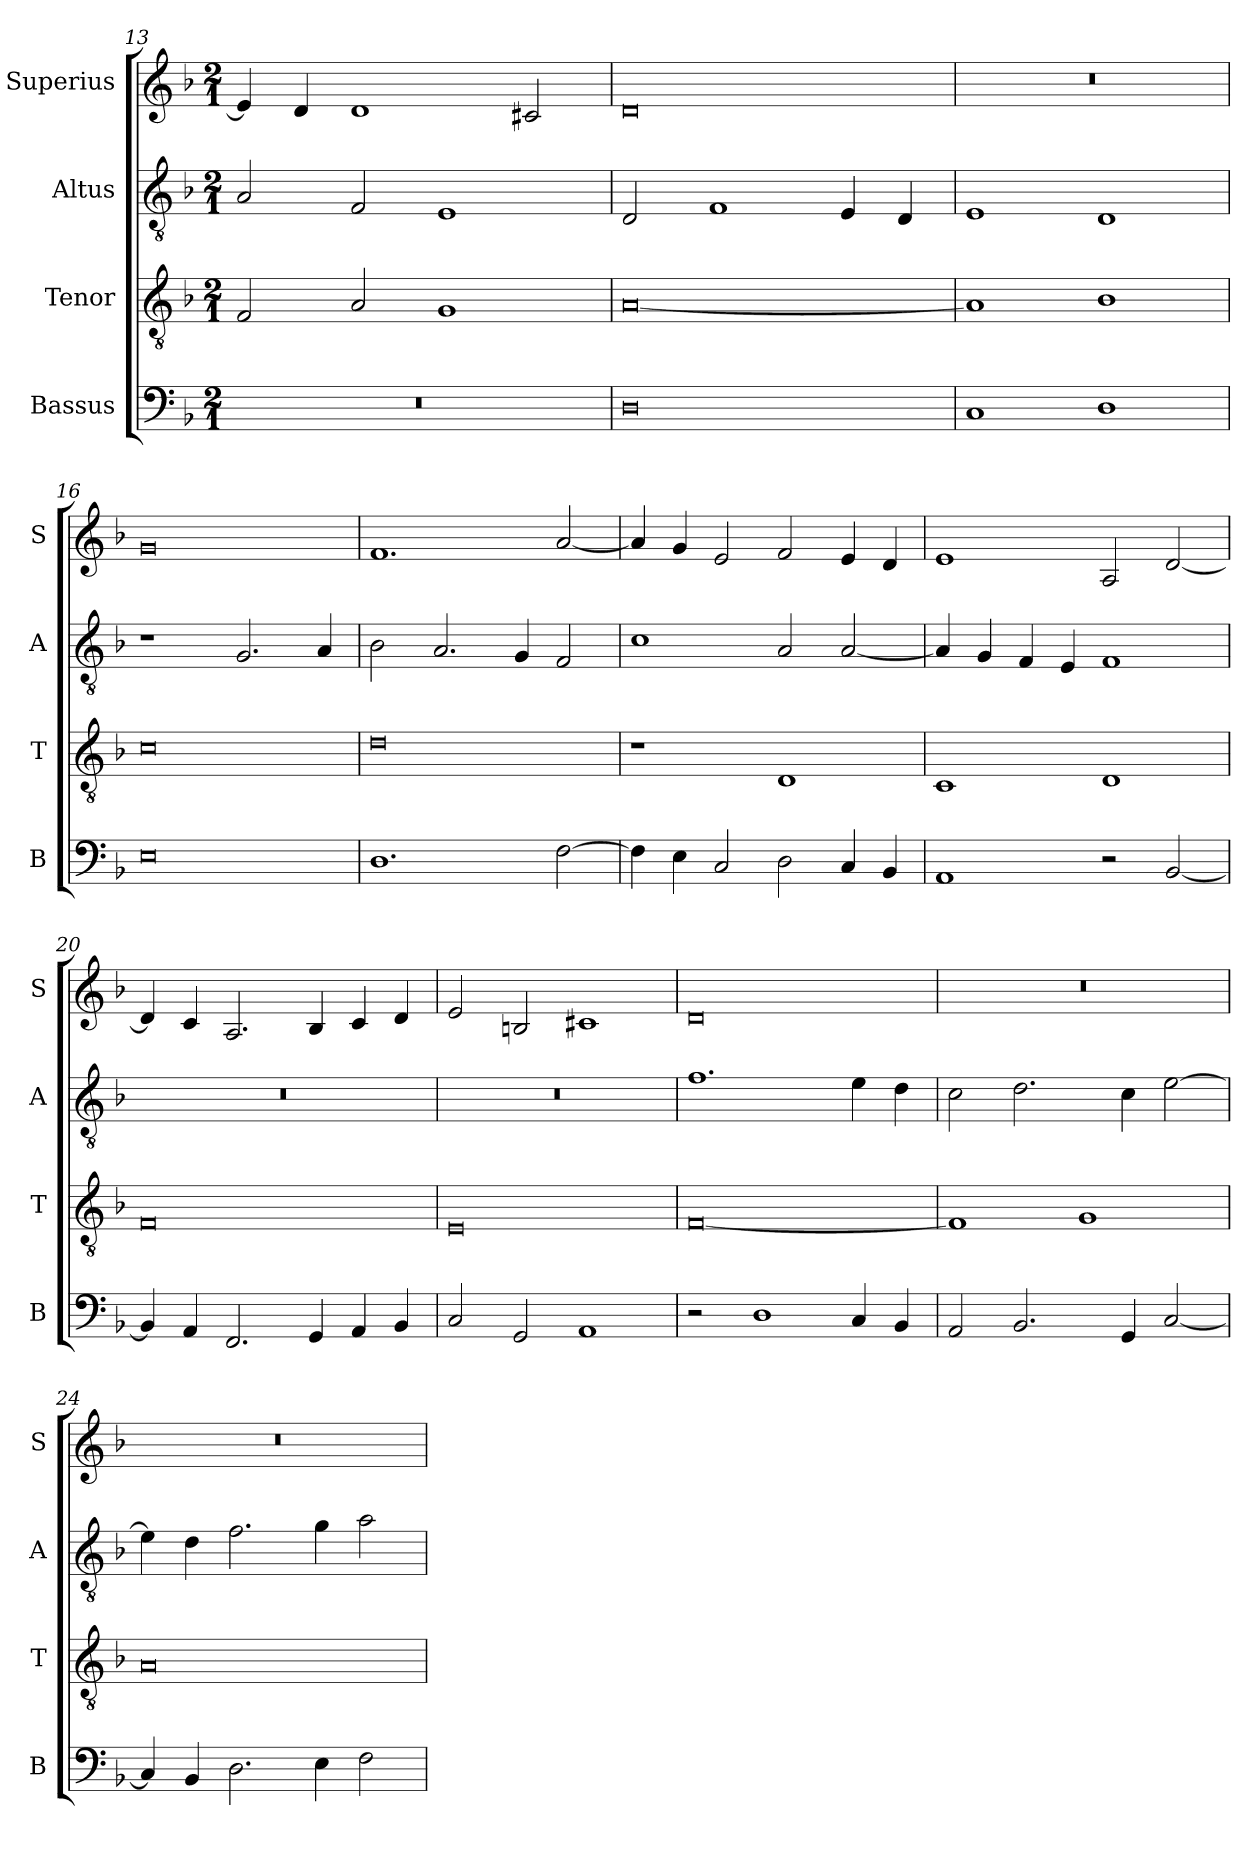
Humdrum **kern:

**kern	**kern	**kern	**kern
*part4	*part3	*part2	*part1
*staff4	*staff3	*staff2	*staff1
*I"Bassus	*I"Tenor	*I"Altus	*I"Superius
*I'B	*I'T	*I'A	*I'S
*clefF4	*clefGv2	*clefGv2	*clefG2
*k[b-]	*k[b-]	*k[b-]	*k[b-]
*M2/1	*M2/1	*M2/1	*M2/1
=13	=13	=13	=13
0r	2F	2A	4e]
.	.	.	4d
.	2A	2F	1d
.	1G	1E	.
.	.	.	2c#X
=14	=14	=14	=14
0D	[0A	2D	0d
.	.	1F	.
.	.	4E	.
.	.	4D	.
=15	=15	=15	=15
1C	1A]	1E	0r
1D	1B-	1D	.
=16	=16	=16	=16
0E	0c	1r	0g
.	.	2.G	.
.	.	4A	.
=17	=17	=17	=17
1.D	0d	2B-	1.f
.	.	2.A	.
.	.	4G	.
[2F	.	2F	[2a
=18	=18	=18	=18
4F]	1r	1c	4a]
4E	.	.	4g
2C	.	.	2e
2D	1D	2A	2f
4C	.	[2A	4e
4BB-	.	.	4d
=19	=19	=19	=19
1AA	1C	4A]	1e
.	.	4G	.
.	.	4F	.
.	.	4E	.
2r	1D	1F	2A
[2BB-	.	.	[2d
=20	=20	=20	=20
4BB-]	0F	0r	4d]
4AA	.	.	4c
2.FF	.	.	2.A
4GG	.	.	4B-
4AA	.	.	4c
4BB-	.	.	4d
=21	=21	=21	=21
2C	0E	0r	2e
2GG	.	.	2Bn
1AA	.	.	1c#X
=22	=22	=22	=22
2r	[0F	1.f	0d
1D	.	.	.
4C	.	4e	.
4BB-	.	4d	.
=23	=23	=23	=23
2AA	1F]	2c	0r
2.BB-	.	2.d	.
.	1G	.	.
4GG	.	4c	.
[2C	.	[2e	.
=24	=24	=24	=24
4C]	0A	4e]	0r
4BB-	.	4d	.
2.D	.	2.f	.
4E	.	4g	.
2F	.	2a	.
=	=	=	=
*-	*-	*-	*-
